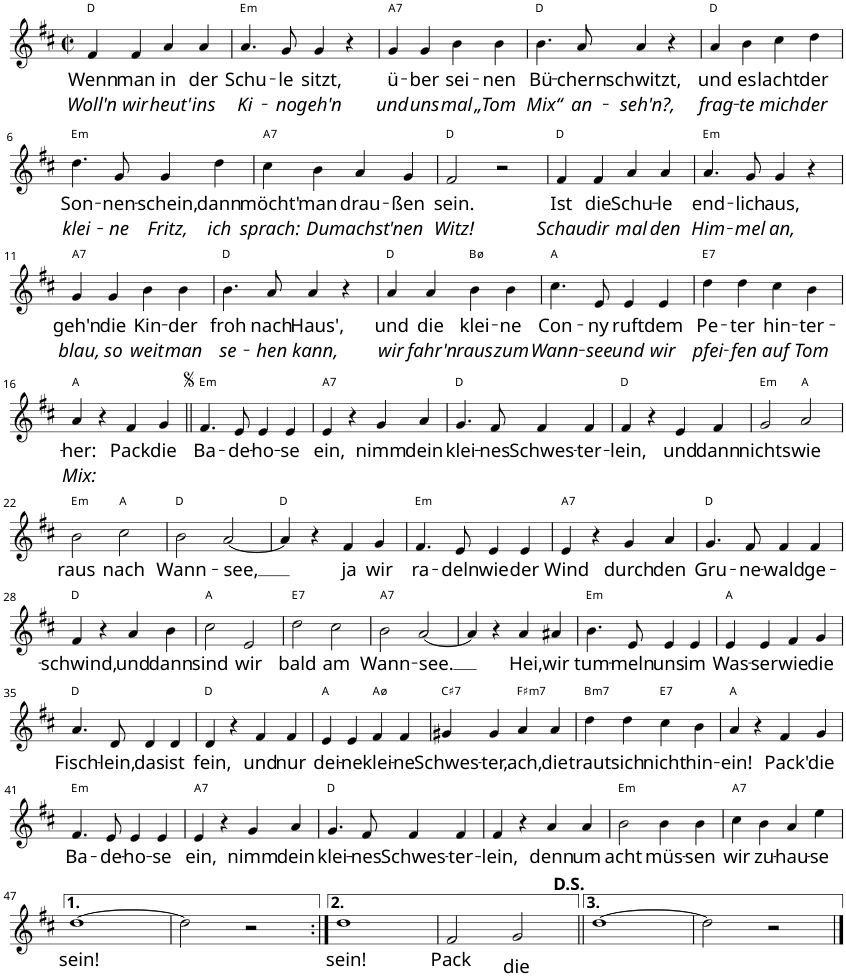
**kern	**text	**text	**harte
*part1	*part1	*part1	*part1
*staff1	*staff1	*staff1	*
*I"Piano	*	*	*
*I'Pno	*	*	*
*clefG2	*	*	*
*k[f#c#]	*	*	*
*M2/2	*	*	*
*met(c|)	*	*	*
=1	=1	=1	=1
!	!LO:LY:b	!LO:LY:b	!
4f#/	Wenn	Woll'n	D:maj
!	!LO:LY:b	!LO:LY:b	!
4f#/	man	wir	.
!	!LO:LY:b	!LO:LY:b	!
4a/	in	heut'	.
!	!LO:LY:b	!LO:LY:b	!
4a/	der	ins	.
=2	=2	=2	=2
!	!LO:LY:b	!LO:LY:b	!LO:H:kt=m
4.a/	Schu-	Ki-	E:min
!	!LO:LY:b	!LO:LY:b	!
8g/	-le	-no	.
!	!LO:LY:b	!LO:LY:b	!
4g/	sitzt,	geh'n	.
4r	.	.	.
=3	=3	=3	=3
!	!LO:LY:b	!LO:LY:b	!LO:H:kt=7
4g/	ü-	und	A:7
!	!LO:LY:b	!LO:LY:b	!
4g/	-ber	uns	.
!	!LO:LY:b	!LO:LY:b	!
4b\	sei-	mal	.
!	!LO:LY:b	!LO:LY:b	!
4b\	-nen	„Tom	.
=4	=4	=4	=4
!	!LO:LY:b	!LO:LY:b	!
4.b\	Bü-	Mix“	D:maj
!	!LO:LY:b	!LO:LY:b	!
8a/	-chern	an-	.
!	!LO:LY:b	!LO:LY:b	!
4a/	schwitzt,	-seh'n?,	.
4r	.	.	.
=5	=5	=5	=5
!	!LO:LY:b	!LO:LY:b	!
4a/	und	frag-	D:maj
!	!LO:LY:b	!LO:LY:b	!
4b\	es	-te	.
!	!LO:LY:b	!LO:LY:b	!
4cc#\	lacht	mich	.
!	!LO:LY:b	!LO:LY:b	!
4dd\	der	der	.
!!LO:LB:g=z
=6	=6	=6	=6
!	!LO:LY:b	!LO:LY:b	!LO:H:kt=m
4.dd\	Son-	klei-	E:min
!	!LO:LY:b	!LO:LY:b	!
8g/	-nen-	-ne	.
!	!LO:LY:b	!LO:LY:b	!
4g/	-schein,	Fritz,	.
!	!LO:LY:b	!LO:LY:b	!
4dd\	dann	ich	.
=7	=7	=7	=7
!	!LO:LY:b	!LO:LY:b	!LO:H:kt=7
4cc#\	möcht'	sprach:	A:7
!	!LO:LY:b	!LO:LY:b	!
4b\	man	Du	.
!	!LO:LY:b	!LO:LY:b	!
4a/	drau-	machst	.
!	!LO:LY:b	!LO:LY:b	!
4g/	-ßen	'nen	.
=8	=8	=8	=8
!	!LO:LY:b	!LO:LY:b	!
2f#/	sein.	Witz!	D:maj
2r	.	.	.
=9	=9	=9	=9
!	!LO:LY:b	!LO:LY:b	!
4f#/	Ist	Schau	D:maj
!	!LO:LY:b	!LO:LY:b	!
4f#/	die	dir	.
!	!LO:LY:b	!LO:LY:b	!
4a/	Schu-	mal	.
!	!LO:LY:b	!LO:LY:b	!
4a/	-le	den	.
=10	=10	=10	=10
!	!LO:LY:b	!LO:LY:b	!LO:H:kt=m
4.a/	end-	Him-	E:min
!	!LO:LY:b	!LO:LY:b	!
8g/	-lich	-mel	.
!	!LO:LY:b	!LO:LY:b	!
4g/	aus,	an,	.
4r	.	.	.
!!LO:LB:g=z
=11	=11	=11	=11
!	!LO:LY:b	!LO:LY:b	!LO:H:kt=7
4g/	geh'n	blau,	A:7
!	!LO:LY:b	!LO:LY:b	!
4g/	die	so	.
!	!LO:LY:b	!LO:LY:b	!
4b\	Kin-	weit	.
!	!LO:LY:b	!LO:LY:b	!
4b\	-der	man	.
=12	=12	=12	=12
!	!LO:LY:b	!LO:LY:b	!
4.b\	froh	se-	D:maj
!	!LO:LY:b	!LO:LY:b	!
8a/	nach	-hen	.
!	!LO:LY:b	!LO:LY:b	!
4a/	Haus',	kann,	.
4r	.	.	.
=13	=13	=13	=13
!	!LO:LY:b	!LO:LY:b	!
4a/	und	wir	D:maj
!	!LO:LY:b	!LO:LY:b	!
4a/	die	fahr'n	.
!	!LO:LY:b	!LO:LY:b	!
4b\	klei-	raus	B:hdim7
!	!LO:LY:b	!LO:LY:b	!
4b\	-ne	zum	.
=14	=14	=14	=14
!	!LO:LY:b	!LO:LY:b	!
4.cc#\	Con-	Wann-	A:maj
!	!LO:LY:b	!LO:LY:b	!
8e/	-ny	-see	.
!	!LO:LY:b	!LO:LY:b	!
4e/	ruft	und	.
!	!LO:LY:b	!LO:LY:b	!
4e/	dem	wir	.
=15	=15	=15	=15
!	!LO:LY:b	!LO:LY:b	!LO:H:kt=7
4dd\	Pe-	pfei-	E:7
!	!LO:LY:b	!LO:LY:b	!
4dd\	-ter	-fen	.
!	!LO:LY:b	!LO:LY:b	!
4cc#\	hin-	auf	.
!	!LO:LY:b	!LO:LY:b	!
4b\	-ter-	Tom	.
!!LO:LB:g=z
=16	=16	=16	=16
!	!LO:LY:b	!LO:LY:b	!
4a/	-her:	Mix:	A:maj
4r	.	.	.
!	!LO:LY:b	!	!
4f#/	Pack	.	.
!	!LO:LY:b	!	!
4g/	die	.	.
=17||	=17||	=17||	=17||
!	!LO:LY:b	!	!LO:H:kt=m
4.f#/	Ba-	.	E:min
!	!LO:LY:b	!	!
8e/	-de-	.	.
!	!LO:LY:b	!	!
4e/	-ho-	.	.
!	!LO:LY:b	!	!
4e/	-se	.	.
=18	=18	=18	=18
!	!LO:LY:b	!	!LO:H:kt=7
4e/	ein,	.	A:7
4r	.	.	.
!	!LO:LY:b	!	!
4g/	nimm	.	.
!	!LO:LY:b	!	!
4a/	dein	.	.
=19	=19	=19	=19
!	!LO:LY:b	!	!
4.g/	klei-	.	D:maj
!	!LO:LY:b	!	!
8f#/	-nes	.	.
!	!LO:LY:b	!	!
4f#/	Schwes-	.	.
!	!LO:LY:b	!	!
4f#/	-ter-	.	.
=20	=20	=20	=20
!	!LO:LY:b	!	!
4f#/	-lein,	.	D:maj
4r	.	.	.
!	!LO:LY:b	!	!
4e/	und	.	.
!	!LO:LY:b	!	!
4f#/	dann	.	.
=21	=21	=21	=21
!	!LO:LY:b	!	!LO:H:kt=m
2g/	nichts	.	E:min
!	!LO:LY:b	!	!
2a/	wie	.	A:maj
!!LO:LB:g=z
=22	=22	=22	=22
!	!LO:LY:b	!	!LO:H:kt=m
2b\	raus	.	E:min
!	!LO:LY:b	!	!
2cc#\	nach	.	A:maj
=23	=23	=23	=23
!	!LO:LY:b	!	!
2b\	Wann-	.	D:maj
!	!LO:LY:b	!	!
[2a/	-see,	.	.
=24	=24	=24	=24
4a/]	.	.	D:maj
4r	.	.	.
!	!LO:LY:b	!	!
4f#/	ja	.	.
!	!LO:LY:b	!	!
4g/	wir	.	.
=25	=25	=25	=25
!	!LO:LY:b	!	!LO:H:kt=m
4.f#/	ra-	.	E:min
!	!LO:LY:b	!	!
8e/	-deln	.	.
!	!LO:LY:b	!	!
4e/	wie	.	.
!	!LO:LY:b	!	!
4e/	der	.	.
=26	=26	=26	=26
!	!LO:LY:b	!	!LO:H:kt=7
4e/	Wind	.	A:7
4r	.	.	.
!	!LO:LY:b	!	!
4g/	durch	.	.
!	!LO:LY:b	!	!
4a/	den	.	.
=27	=27	=27	=27
!	!LO:LY:b	!	!
4.g/	Gru-	.	D:maj
!	!LO:LY:b	!	!
8f#/	-ne-	.	.
!	!LO:LY:b	!	!
4f#/	-wald	.	.
!	!LO:LY:b	!	!
4f#/	ge-	.	.
!!LO:LB:g=z
=28	=28	=28	=28
!	!LO:LY:b	!	!
4f#/	-schwind,	.	D:maj
4r	.	.	.
!	!LO:LY:b	!	!
4a/	und	.	.
!	!LO:LY:b	!	!
4b\	dann	.	.
=29	=29	=29	=29
!	!LO:LY:b	!	!
2cc#\	sind	.	A:maj
!	!LO:LY:b	!	!
2e/	wir	.	.
=30	=30	=30	=30
!	!LO:LY:b	!	!LO:H:kt=7
2dd\	bald	.	E:7
!	!LO:LY:b	!	!
2cc#\	am	.	.
=31	=31	=31	=31
!	!LO:LY:b	!	!LO:H:kt=7
2b\	Wann-	.	A:7
!	!LO:LY:b	!	!
[2a/	-see.	.	.
=32	=32	=32	=32
4a/]	.	.	.
4r	.	.	.
!	!LO:LY:b	!	!
4a/	Hei,	.	.
!	!LO:LY:b	!	!
4a#X/	wir	.	.
=33	=33	=33	=33
!	!LO:LY:b	!	!LO:H:kt=m
4.b\	tum-	.	E:min
!	!LO:LY:b	!	!
8e/	-meln	.	.
!	!LO:LY:b	!	!
4e/	uns	.	.
!	!LO:LY:b	!	!
4e/	im	.	.
=34	=34	=34	=34
!	!LO:LY:b	!	!
4e/	Was-	.	A:maj
!	!LO:LY:b	!	!
4e/	-ser	.	.
!	!LO:LY:b	!	!
4f#/	wie	.	.
!	!LO:LY:b	!	!
4g/	die	.	.
!!LO:LB:g=z
=35	=35	=35	=35
!	!LO:LY:b	!	!
4.a/	Fisch-	.	D:maj
!	!LO:LY:b	!	!
8d/	-lein,	.	.
!	!LO:LY:b	!	!
4d/	das	.	.
!	!LO:LY:b	!	!
4d/	ist	.	.
=36	=36	=36	=36
!	!LO:LY:b	!	!
4d/	fein,	.	D:maj
4r	.	.	.
!	!LO:LY:b	!	!
4f#/	und	.	.
!	!LO:LY:b	!	!
4f#/	nur	.	.
=37	=37	=37	=37
!	!LO:LY:b	!	!
4e/	dei-	.	A:maj
!	!LO:LY:b	!	!
4e/	-ne	.	.
!	!LO:LY:b	!	!
4f#/	klei-	.	A:hdim7
!	!LO:LY:b	!	!
4f#/	-ne	.	.
=38	=38	=38	=38
!	!LO:LY:b	!	!LO:H:kt=7
4g#X/	Schwes-	.	C#:7
!	!LO:LY:b	!	!
4g#/	-ter,	.	.
!	!LO:LY:b	!	!LO:H:kt=m7
4a/	ach,	.	F#:min7
!	!LO:LY:b	!	!
4a/	die	.	.
=39	=39	=39	=39
!	!LO:LY:b	!	!LO:H:kt=m7
4dd\	traut	.	B:min7
!	!LO:LY:b	!	!
4dd\	sich	.	.
!	!LO:LY:b	!	!LO:H:kt=7
4cc#\	nicht	.	E:7
!	!LO:LY:b	!	!
4b\	hin-	.	.
=40	=40	=40	=40
!	!LO:LY:b	!	!
4a/	-ein!	.	A:maj
4r	.	.	.
!	!LO:LY:b	!	!
4f#/	Pack'	.	.
!	!LO:LY:b	!	!
4g/	die	.	.
!!LO:LB:g=z
=41	=41	=41	=41
!	!LO:LY:b	!	!LO:H:kt=m
4.f#/	Ba-	.	E:min
!	!LO:LY:b	!	!
8e/	-de-	.	.
!	!LO:LY:b	!	!
4e/	-ho-	.	.
!	!LO:LY:b	!	!
4e/	-se	.	.
=42	=42	=42	=42
!	!LO:LY:b	!	!LO:H:kt=7
4e/	ein,	.	A:7
4r	.	.	.
!	!LO:LY:b	!	!
4g/	nimm	.	.
!	!LO:LY:b	!	!
4a/	dein	.	.
=43	=43	=43	=43
!	!LO:LY:b	!	!
4.g/	klei-	.	D:maj
!	!LO:LY:b	!	!
8f#/	-nes	.	.
!	!LO:LY:b	!	!
4f#/	Schwes-	.	.
!	!LO:LY:b	!	!
4f#/	-ter-	.	.
=44	=44	=44	=44
!	!LO:LY:b	!	!
4f#/	-lein,	.	.
4r	.	.	.
!	!LO:LY:b	!	!
4a/	denn	.	.
!	!LO:LY:b	!	!
4a/	um	.	.
=45	=45	=45	=45
!	!LO:LY:b	!	!LO:H:kt=m
2b\	acht	.	E:min
!	!LO:LY:b	!	!
4b\	müs-	.	.
!	!LO:LY:b	!	!
4b\	-sen	.	.
=46	=46	=46	=46
!	!LO:LY:b	!	!LO:H:kt=7
4cc#\	wir	.	A:7
!	!LO:LY:b	!	!
4b\	zu-	.	.
!	!LO:LY:b	!	!
4a/	-hau-	.	.
!	!LO:LY:b	!	!
4ee\	-se	.	.
!!LO:LB:g=z
=47	=47	=47	=47
!	!LO:LY:b	!	!
[1dd	sein!	.	.
=48	=48	=48	=48
2dd\]	.	.	.
2r	.	.	.
=49:|!	=49:|!	=49:|!	=49:|!
!	!LO:LY:b	!	!
1dd	sein!	.	.
=50	=50	=50	=50
!	!LO:LY:b	!	!
2f#/	Pack	.	.
!	!LO:LY:b	!	!
2g/	die	.	.
=51||	=51||	=51||	=51||
[1dd	.	.	.
=52	=52	=52	=52
2dd\]	.	.	.
2r	.	.	.
==	==	==	==
*-	*-	*-	*-
